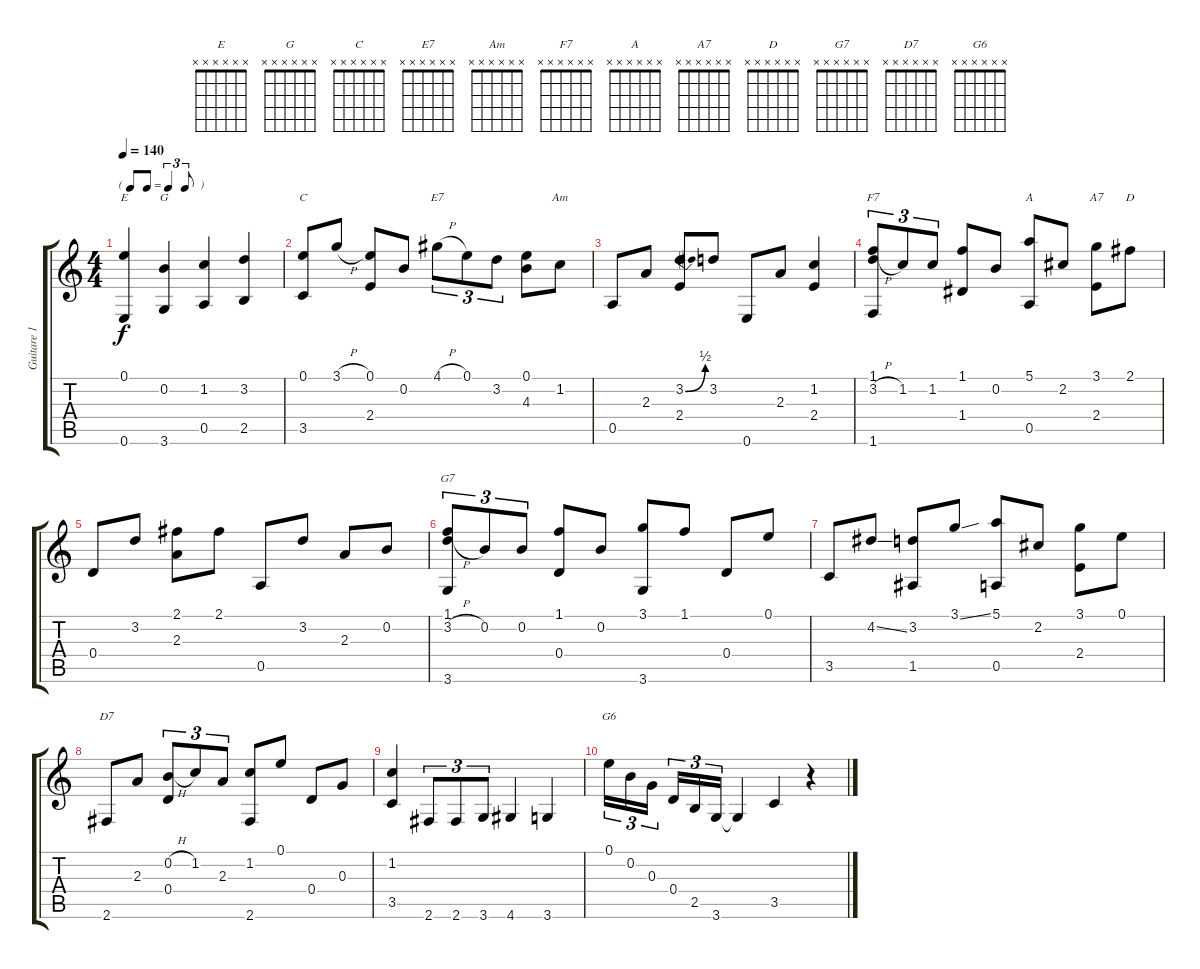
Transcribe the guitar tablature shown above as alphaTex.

\track ("Guitare 1" "Guitare 1") {instrument acousticguitarsteel}
\staff {score tabs}
\tuning (E4 B3 G3 D3 A2 E2) {hide}
\chord ("E" x x x x x x) {firstfret 0}
\chord ("G" x x x x x x) {firstfret 0}
\chord ("C" x x x x x x) {firstfret 0}
\chord ("E7" x x x x x x) {firstfret 0}
\chord ("Am" x x x x x x) {firstfret 0}
\chord ("F7" x x x x x x) {firstfret 0}
\chord ("A" x x x x x x) {firstfret 0}
\chord ("A7" x x x x x x) {firstfret 0}
\chord ("D" x x x x x x) {firstfret 0}
\chord ("G7" x x x x x x) {firstfret 0}
\chord ("D7" x x x x x x) {firstfret 0}
\chord ("G6" x x x x x x) {firstfret 0}
\ts (4 4)
\tf triplet8th
\tempo 140
\clef g2
\ks c
(0.1 0.6).4{ch "E" dy f} (0.2 3.6).4{ch "G"} (1.2 0.5).4 (3.2 2.5).4 |
(0.1 3.5).8{ch "C"} 3.1{h}.8 (0.1 2.4).8 0.2.8 4.1{h}.8{tu (3 2) ch "E7"} 0.1.8{tu (3 2)} 3.2.8{tu (3 2)} (0.1 4.3).8 1.2.8{ch "Am"} |
0.5.8 2.3.8 (3.2{be (bend 0 0 60 2)} 2.4).8 3.2.8 0.6.8 2.3.8 (1.2 2.4).4 |
(1.1 3.2{h} 1.6).8{tu (3 2) ch "F7"} 1.2.8{tu (3 2)} 1.2.8{tu (3 2)} (1.1 1.4).8 0.2.8 (5.1 0.5).8{ch "A"} 2.2.8 (3.1 2.4).8{ch "A7"} 2.1.8{ch "D"} |
0.4.8 3.2.8 (2.1 2.3).8 2.1.8 0.5.8 3.2.8 2.3.8 0.2.8 |
(1.1 3.2{h} 3.6).8{tu (3 2) ch "G7"} 0.2.8{tu (3 2)} 0.2.8{tu (3 2)} (1.1 0.4).8 0.2.8 (3.1 3.6).8 1.1.8 0.4.8 0.1.8 |
3.5.8 4.2{ss}.8 (3.2 1.5).8 3.1{ss}.8 (5.1 0.5).8 2.2.8 (3.1 2.4).8 0.1.8 |
2.6.8{ch "D7"} 2.3.8 (0.2{h} 0.4).8{tu (3 2)} 1.2.8{tu (3 2)} 2.3.8{tu (3 2)} (1.2 2.6).8 0.1.8 0.4.8 0.3.8 |
(1.2 3.5).4 2.6.8{tu (3 2)} 2.6.8{tu (3 2)} 3.6.8{tu (3 2)} 4.6.4 3.6.4 |
0.1.16{tu (3 2) ch "G6"} 0.2.16{tu (3 2)} 0.3.16{tu (3 2)} 0.4.16{tu (3 2)} 2.5.16{tu (3 2)} 3.6.16{tu (3 2)} 3.6{t}.4 3.5.4 r.4
